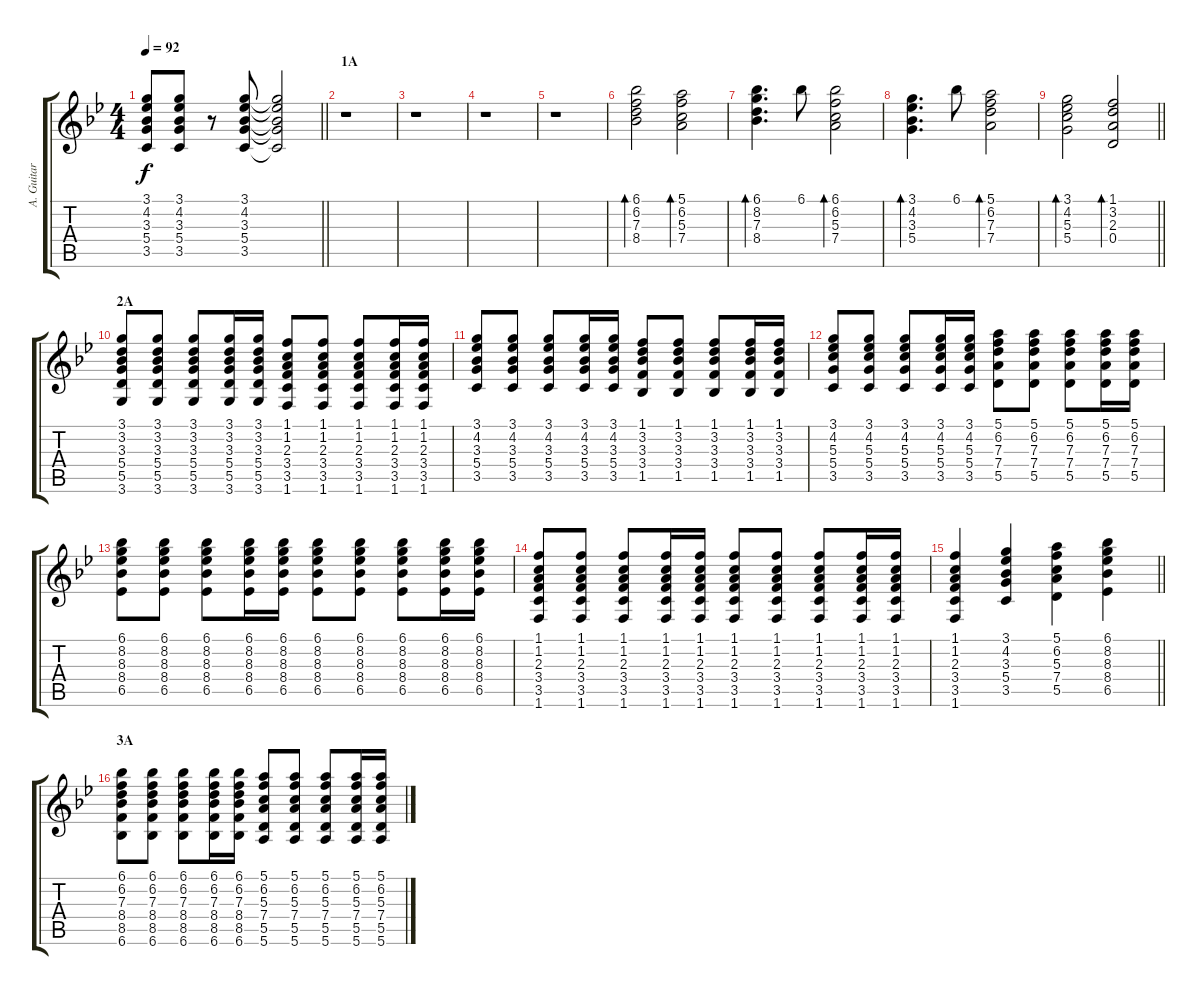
\track ("A. Guitar II" "A. Guitar ") {instrument acousticguitarsteel}
\staff {score tabs}
\tuning (E4 B3 G3 D3 A2 E2) {hide}
\ts (4 4)
\tempo 92
\clef g2
\barLineRight lightlight
\ks bb
(3.1 4.2 3.3 5.4 3.5).8{dy f} (3.1 4.2 3.3 5.4 3.5).8 r.8 (3.1 4.2 3.3 5.4 3.5).8 (3.1{t} 4.2{t} 3.3{t} 5.4{t} 3.5{t}).2 |
\section ("" "1A")
r.1 |
r.1 |
r.1 |
r.1 |
(6.1 6.2 7.3 8.4).2{bd 120} (5.1 6.2 5.3 7.4).2{bd 120} |
(6.1 8.2 7.3 8.4).4{d bd 120} 6.1.8 (6.1 6.2 5.3 7.4).2{bd 120} |
(3.1 4.2 3.3 5.4).4{d bd 120} 6.1.8 (5.1 6.2 7.3 7.4).2{bd 120} |
\barLineRight lightlight
(3.1 4.2 5.3 5.4).2{bd 120} (1.1 3.2 2.3 0.4).2{bd 120} |
\section ("" "2A")
(3.1 3.2 3.3 5.4 5.5 3.6).8 (3.1 3.2 3.3 5.4 5.5 3.6).8 (3.1 3.2 3.3 5.4 5.5 3.6).8 (3.1 3.2 3.3 5.4 5.5 3.6).16 (3.1 3.2 3.3 5.4 5.5 3.6).16 (1.1 1.2 2.3 3.4 3.5 1.6).8 (1.1 1.2 2.3 3.4 3.5 1.6).8 (1.1 1.2 2.3 3.4 3.5 1.6).8 (1.1 1.2 2.3 3.4 3.5 1.6).16 (1.1 1.2 2.3 3.4 3.5 1.6).16 |
(3.1 4.2 3.3 5.4 3.5).8 (3.1 4.2 3.3 5.4 3.5).8 (3.1 4.2 3.3 5.4 3.5).8 (3.1 4.2 3.3 5.4 3.5).16 (3.1 4.2 3.3 5.4 3.5).16 (1.1 3.2 3.3 3.4 1.5).8 (1.1 3.2 3.3 3.4 1.5).8 (1.1 3.2 3.3 3.4 1.5).8 (1.1 3.2 3.3 3.4 1.5).16 (1.1 3.2 3.3 3.4 1.5).16 |
(3.1 4.2 5.3 5.4 3.5).8 (3.1 4.2 5.3 5.4 3.5).8 (3.1 4.2 5.3 5.4 3.5).8 (3.1 4.2 5.3 5.4 3.5).16 (3.1 4.2 5.3 5.4 3.5).16 (5.1 6.2 7.3 7.4 5.5).8 (5.1 6.2 7.3 7.4 5.5).8 (5.1 6.2 7.3 7.4 5.5).8 (5.1 6.2 7.3 7.4 5.5).16 (5.1 6.2 7.3 7.4 5.5).16 |
(6.1 8.2 8.3 8.4 6.5).8 (6.1 8.2 8.3 8.4 6.5).8 (6.1 8.2 8.3 8.4 6.5).8 (6.1 8.2 8.3 8.4 6.5).16 (6.1 8.2 8.3 8.4 6.5).16 (6.1 8.2 8.3 8.4 6.5).8 (6.1 8.2 8.3 8.4 6.5).8 (6.1 8.2 8.3 8.4 6.5).8 (6.1 8.2 8.3 8.4 6.5).16 (6.1 8.2 8.3 8.4 6.5).16 |
(1.1 1.2 2.3 3.4 3.5 1.6).8 (1.1 1.2 2.3 3.4 3.5 1.6).8 (1.1 1.2 2.3 3.4 3.5 1.6).8 (1.1 1.2 2.3 3.4 3.5 1.6).16 (1.1 1.2 2.3 3.4 3.5 1.6).16 (1.1 1.2 2.3 3.4 3.5 1.6).8 (1.1 1.2 2.3 3.4 3.5 1.6).8 (1.1 1.2 2.3 3.4 3.5 1.6).8 (1.1 1.2 2.3 3.4 3.5 1.6).16 (1.1 1.2 2.3 3.4 3.5 1.6).16 |
\barLineRight lightlight
(1.1 1.2 2.3 3.4 3.5 1.6).4 (3.1 4.2 3.3 5.4 3.5).4 (5.1 6.2 5.3 7.4 5.5).4 (6.1 8.2 8.3 8.4 6.5).4 |
\section ("" "3A")
(6.1 6.2 7.3 8.4 8.5 6.6).8 (6.1 6.2 7.3 8.4 8.5 6.6).8 (6.1 6.2 7.3 8.4 8.5 6.6).8 (6.1 6.2 7.3 8.4 8.5 6.6).16 (6.1 6.2 7.3 8.4 8.5 6.6).16 (5.1 6.2 5.3 7.4 5.5 5.6).8 (5.1 6.2 5.3 7.4 5.5 5.6).8 (5.1 6.2 5.3 7.4 5.5 5.6).8 (5.1 6.2 5.3 7.4 5.5 5.6).16 (5.1 6.2 5.3 7.4 5.5 5.6).16
